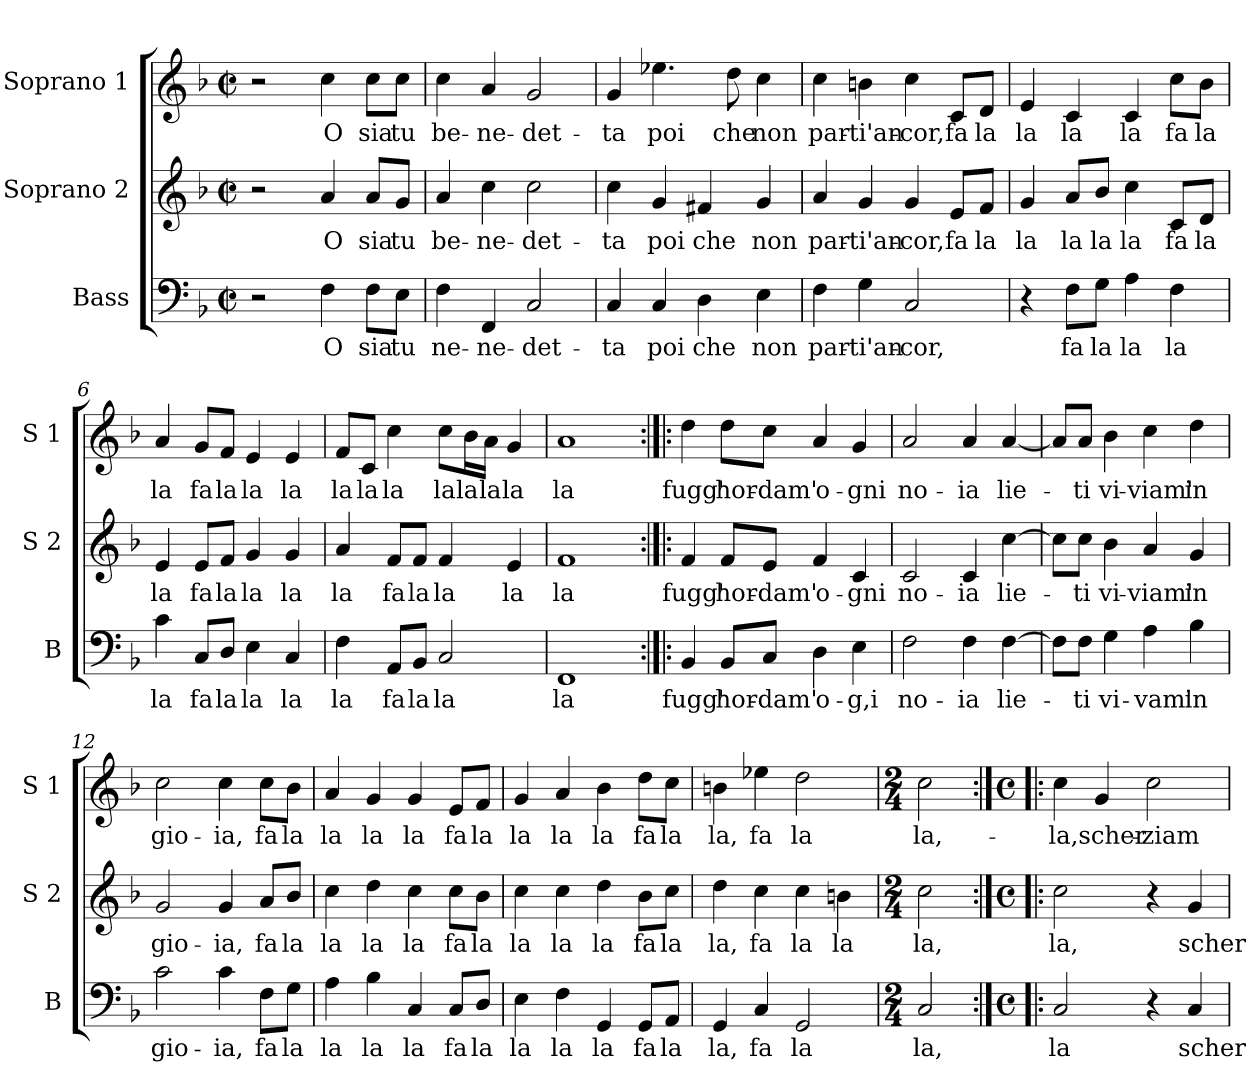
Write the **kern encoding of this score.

**kern	**text	**kern	**text	**kern	**text
*part3	*part3	*part2	*part2	*part1	*part1
*staff3	*staff3	*staff2	*staff2	*staff1	*staff1
*I"Bass	*	*I"Soprano 2	*	*I"Soprano 1	*
*I'B	*	*I'S 2	*	*I'S 1	*
*clefF4	*	*clefG2	*	*clefG2	*
*k[b-]	*	*k[b-]	*	*k[b-]	*
*F:	*	*F:	*	*F:	*
*M2/2	*	*M2/2	*	*M2/2	*
*met(c|)	*	*met(c|)	*	*met(c|)	*
=1	=1	=1	=1	=1	=1
2r	.	2r	.	2r	.
!	!LO:LY:b	!	!LO:LY:b	!	!LO:LY:b
4F\	O	4a/	O	4cc\	O
!	!LO:LY:b	!	!LO:LY:b	!	!LO:LY:b
8F\L	sia	8a/L	sia	8cc\L	sia
!	!LO:LY:b	!	!LO:LY:b	!	!LO:LY:b
8E\J	tu	8g/J	tu	8cc\J	tu
=2	=2	=2	=2	=2	=2
!	!LO:LY:b	!	!LO:LY:b	!	!LO:LY:b
4F\	ne-	4a/	be-	4cc\	be-
!	!LO:LY:b	!	!LO:LY:b	!	!LO:LY:b
4FF/	-ne-	4cc\	-ne-	4a/	-ne-
!	!LO:LY:b	!	!LO:LY:b	!	!LO:LY:b
2C/	-det-	2cc\	-det-	2g/	-det-
=3	=3	=3	=3	=3	=3
!	!LO:LY:b	!	!LO:LY:b	!	!LO:LY:b
4C/	-ta	4cc\	-ta	4g/	-ta
!	!LO:LY:b	!	!LO:LY:b	!	!LO:LY:b
4C/	poi	4g/	poi	4.ee-X\	poi
!	!LO:LY:b	!	!LO:LY:b	!	!
4D\	che	4f#X/	che	.	.
!	!	!	!	!	!LO:LY:b
.	.	.	.	8dd\	che
!	!LO:LY:b	!	!LO:LY:b	!	!LO:LY:b
4E\	non	4g/	non	4cc\	non
=4	=4	=4	=4	=4	=4
!	!LO:LY:b	!	!LO:LY:b	!	!LO:LY:b
4F\	par-	4a/	par-	4cc\	par-
!	!LO:LY:b	!	!LO:LY:b	!	!LO:LY:b
4G\	-ti'an-	4g/	-ti'an-	4bn\	-ti'an-
!	!LO:LY:b	!	!LO:LY:b	!	!LO:LY:b
2C/	-cor,	4g/	-cor,	4cc\	-cor,
!	!	!	!LO:LY:b	!	!LO:LY:b
.	.	8e/L	fa	8c/L	fa
!	!	!	!LO:LY:b	!	!LO:LY:b
.	.	8f/J	la	8d/J	la
!!LO:LB:g=z
=5	=5	=5	=5	=5	=5
!	!	!	!LO:LY:b	!	!LO:LY:b
4r	.	4g/	la	4e/	la
!	!LO:LY:b	!	!LO:LY:b	!	!LO:LY:b
8F\L	fa	8a/L	la	4c/	la
!	!LO:LY:b	!	!LO:LY:b	!	!
8G\J	la	8b-/J	la	.	.
!	!LO:LY:b	!	!LO:LY:b	!	!LO:LY:b
4A\	la	4cc\	la	4c/	la
!	!LO:LY:b	!	!LO:LY:b	!	!LO:LY:b
4F\	la	8c/L	fa	8cc\L	fa
!	!	!	!LO:LY:b	!	!LO:LY:b
.	.	8d/J	la	8b-\J	la
=6	=6	=6	=6	=6	=6
!	!LO:LY:b	!	!LO:LY:b	!	!LO:LY:b
4c\	la	4e/	la	4a/	la
!	!LO:LY:b	!	!LO:LY:b	!	!LO:LY:b
8C/L	fa	8e/L	fa	8g/L	fa
!	!LO:LY:b	!	!LO:LY:b	!	!LO:LY:b
8D/J	la	8f/J	la	8f/J	la
!	!LO:LY:b	!	!LO:LY:b	!	!LO:LY:b
4E\	la	4g/	la	4e/	la
!	!LO:LY:b	!	!LO:LY:b	!	!LO:LY:b
4C/	la	4g/	la	4e/	la
=7	=7	=7	=7	=7	=7
!	!LO:LY:b	!	!LO:LY:b	!	!LO:LY:b
4F\	la	4a/	la	8f/L	la
!	!	!	!	!	!LO:LY:b
.	.	.	.	8c/J	la
!	!LO:LY:b	!	!LO:LY:b	!	!LO:LY:b
8AA/L	fa	8f/L	fa	4cc\	la
!	!LO:LY:b	!	!LO:LY:b	!	!
8BB-/J	la	8f/J	la	.	.
!	!LO:LY:b	!	!LO:LY:b	!	!LO:LY:b
2C/	la	4f/	la	8cc\L	la
!	!	!	!	!	!LO:LY:b
.	.	.	.	16b-\L	la
!	!	!	!	!	!LO:LY:b
.	.	.	.	16a\JJ	la
!	!	!	!LO:LY:b	!	!LO:LY:b
.	.	4e/	la	4g/	la
=8	=8	=8	=8	=8	=8
!	!LO:LY:b	!	!LO:LY:b	!	!LO:LY:b
1FF	la	1f	la	1a	la
=9:|!|:	=9:|!|:	=9:|!|:	=9:|!|:	=9:|!|:	=9:|!|:
!	!LO:LY:b	!	!LO:LY:b	!	!LO:LY:b
4BB-/	fugg'	4f/	fugg'	4dd\	fugg'
!	!LO:LY:b	!	!LO:LY:b	!	!LO:LY:b
8BB-/L	hor-	8f/L	hor-	8dd\L	hor-
!	!LO:LY:b	!	!LO:LY:b	!	!LO:LY:b
8C/J	-dam'	8e/J	-dam'	8cc\J	-dam'
!	!LO:LY:b	!	!LO:LY:b	!	!LO:LY:b
4D\	o-	4f/	o-	4a/	o-
!	!LO:LY:b	!	!LO:LY:b	!	!LO:LY:b
4E\	-g,i	4c/	-gni	4g/	-gni
!!LO:LB:g=z
=10	=10	=10	=10	=10	=10
!	!LO:LY:b	!	!LO:LY:b	!	!LO:LY:b
2F\	no-	2c/	no-	2a/	no-
!	!LO:LY:b	!	!LO:LY:b	!	!LO:LY:b
4F\	-ia	4c/	-ia	4a/	-ia
!	!LO:LY:b	!	!LO:LY:b	!	!LO:LY:b
[4F\	lie-	[4cc\	lie-	[4a/	lie-
=11	=11	=11	=11	=11	=11
8F\L]	.	8cc\L]	.	8a/L]	.
!	!LO:LY:b	!	!LO:LY:b	!	!LO:LY:b
8F\J	-ti	8cc\J	-ti	8a/J	-ti
!	!LO:LY:b	!	!LO:LY:b	!	!LO:LY:b
4G\	vi-	4b-\	vi-	4b-\	vi-
!	!LO:LY:b	!	!LO:LY:b	!	!LO:LY:b
4A\	-vam'	4a/	-viam'	4cc\	-viam'
!	!LO:LY:b	!	!LO:LY:b	!	!LO:LY:b
4B-\	in	4g/	in	4dd\	in
=12	=12	=12	=12	=12	=12
!	!LO:LY:b	!	!LO:LY:b	!	!LO:LY:b
2c\	gio-	2g/	gio-	2cc\	gio-
!	!LO:LY:b	!	!LO:LY:b	!	!LO:LY:b
4c\	-ia,	4g/	-ia,	4cc\	-ia,
!	!LO:LY:b	!	!LO:LY:b	!	!LO:LY:b
8F\L	fa	8a/L	fa	8cc\L	fa
!	!LO:LY:b	!	!LO:LY:b	!	!LO:LY:b
8G\J	la	8b-/J	la	8b-\J	la
=13	=13	=13	=13	=13	=13
!	!LO:LY:b	!	!LO:LY:b	!	!LO:LY:b
4A\	la	4cc\	la	4a/	la
!	!LO:LY:b	!	!LO:LY:b	!	!LO:LY:b
4B-\	la	4dd\	la	4g/	la
!	!LO:LY:b	!	!LO:LY:b	!	!LO:LY:b
4C/	la	4cc\	la	4g/	la
!	!LO:LY:b	!	!LO:LY:b	!	!LO:LY:b
8C/L	fa	8cc\L	fa	8e/L	fa
!	!LO:LY:b	!	!LO:LY:b	!	!LO:LY:b
8D/J	la	8b-\J	la	8f/J	la
=14	=14	=14	=14	=14	=14
!	!LO:LY:b	!	!LO:LY:b	!	!LO:LY:b
4E\	la	4cc\	la	4g/	la
!	!LO:LY:b	!	!LO:LY:b	!	!LO:LY:b
4F\	la	4cc\	la	4a/	la
!	!LO:LY:b	!	!LO:LY:b	!	!LO:LY:b
4GG/	la	4dd\	la	4b-\	la
!	!LO:LY:b	!	!LO:LY:b	!	!LO:LY:b
8GG/L	fa	8b-\L	fa	8dd\L	fa
!	!LO:LY:b	!	!LO:LY:b	!	!LO:LY:b
8AA/J	la	8cc\J	la	8cc\J	la
!!LO:PB:g=z
=15	=15	=15	=15	=15	=15
!	!LO:LY:b	!	!LO:LY:b	!	!LO:LY:b
4GG/	la,	4dd\	la,	4bn\	la,
!	!LO:LY:b	!	!LO:LY:b	!	!LO:LY:b
4C/	fa	4cc\	fa	4ee-X\	fa
!	!LO:LY:b	!	!LO:LY:b	!	!LO:LY:b
2GG/	la	4cc\	la	2dd\	la
!	!	!	!LO:LY:b	!	!
.	.	4bn\	la	.	.
=16	=16	=16	=16	=16	=16
*M2/4	*	*M2/4	*	*M2/4	*
!	!LO:LY:b	!	!LO:LY:b	!	!LO:LY:b
2C/	la,	2cc\	la,	2cc\	la,-
=17:|!|:	=17:|!|:	=17:|!|:	=17:|!|:	=17:|!|:	=17:|!|:
*M4/4	*	*M4/4	*	*M4/4	*
*met(c)	*	*met(c)	*	*met(c)	*
!	!LO:LY:b	!	!LO:LY:b	!	!LO:LY:b
2C/	la	2cc\	la,	4cc\	-la,
!	!	!	!	!	!LO:LY:b
.	.	.	.	4g/	scher-
!	!	!	!	!	!LO:LY:b
4r	.	4r	.	2cc\	-ziam
!	!LO:LY:b	!	!LO:LY:b	!	!
4C/	scher-	4g/	scher-	.	.
=	=	=	=	=	=
*-	*-	*-	*-	*-	*-
